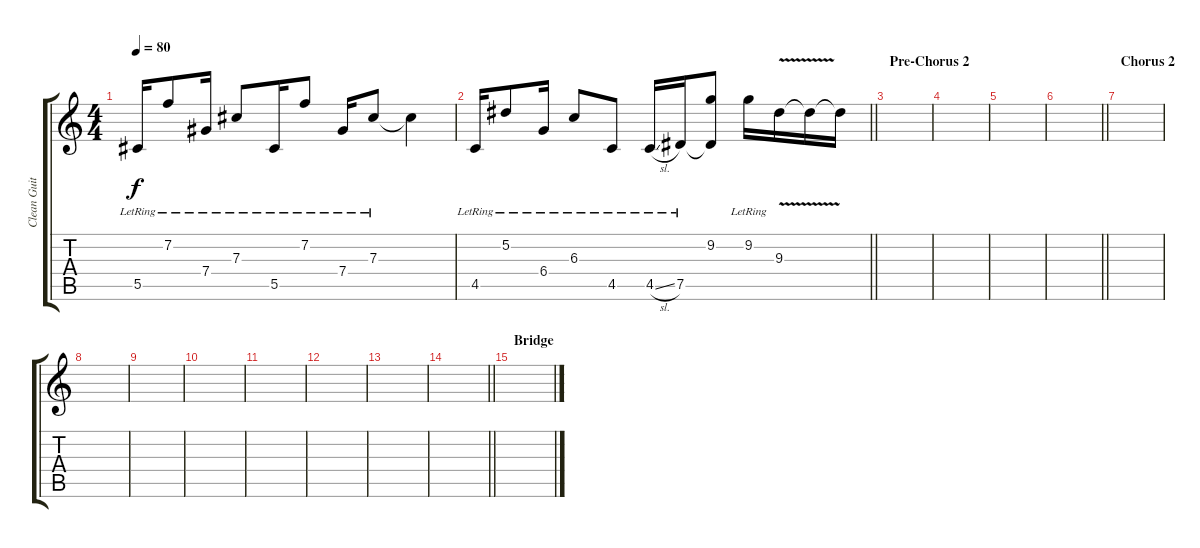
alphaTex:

\track ("Clean Guitar 1" "Clean Guit") {instrument acousticguitarsteel}
\staff {score tabs}
\tuning (Eb4 Bb3 Gb3 Db3 Ab2 Eb2) {hide}
\ts (4 4)
\tempo 80
\clef g2
\ks c
5.5{lr}.16{dy f} 7.2{lr}.8 7.4{lr}.16 7.3{lr}.8 5.5{lr}.16 7.2{lr}.8 7.4{lr}.16 7.3{lr}.8 7.3{t}.4 |
\barLineRight lightlight
4.5{lr}.16 5.2{lr}.8 6.4{lr}.16 6.3{lr}.8 4.5{lr}.8 4.5{sl lr}.16 7.5{lr}.16 (9.2 7.5{t}).8 9.2{lr}.16 9.3{v}.16 9.3{t}.16 9.3{t}.16 |
\section ("" "Pre-Chorus 2")
|
|
|
\barLineRight lightlight
|
\section ("" "Chorus 2")
|
|
|
|
|
|
|
\barLineRight lightlight
|
\section ("" "Bridge")
